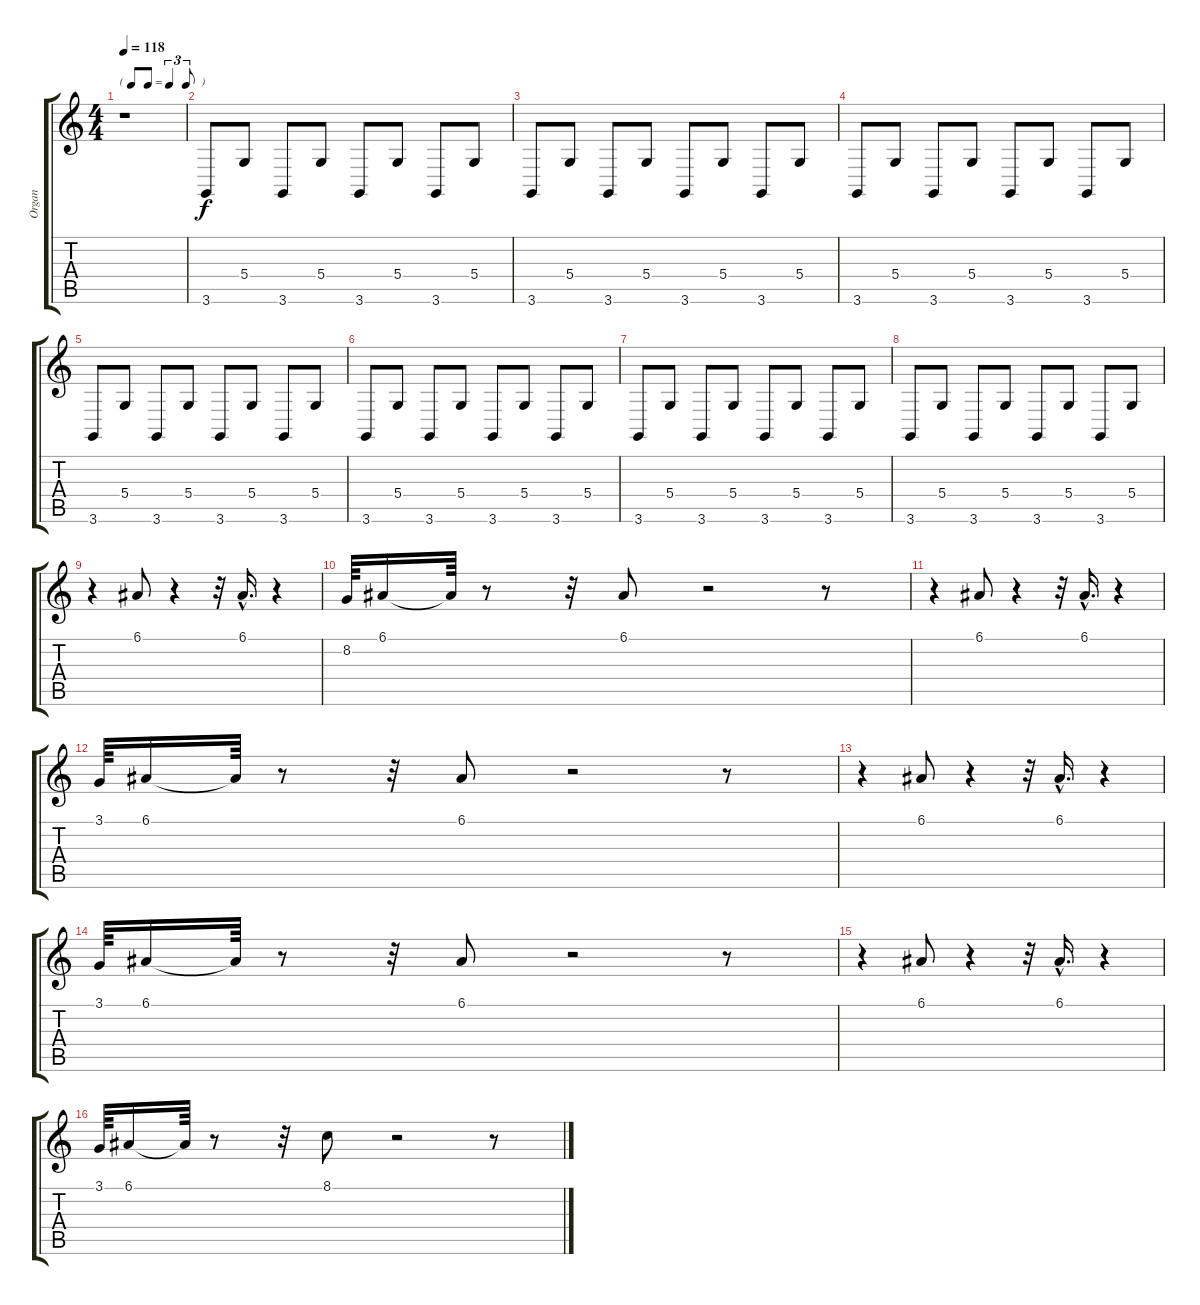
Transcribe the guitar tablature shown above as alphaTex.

\track ("Organ" "Organ") {instrument percussiveorgan}
\staff {score tabs}
\tuning (E4 B3 G3 D3 A2 E2) {hide}
\ts (4 4)
\tf triplet8th
\tempo 118
\clef g2
\ks c
r.1{dy f instrument percussiveorgan} |
3.6.8 5.4.8 3.6.8 5.4.8 3.6.8 5.4.8 3.6.8 5.4.8 |
3.6.8 5.4.8 3.6.8 5.4.8 3.6.8 5.4.8 3.6.8 5.4.8 |
3.6.8 5.4.8 3.6.8 5.4.8 3.6.8 5.4.8 3.6.8 5.4.8 |
3.6.8 5.4.8 3.6.8 5.4.8 3.6.8 5.4.8 3.6.8 5.4.8 |
3.6.8 5.4.8 3.6.8 5.4.8 3.6.8 5.4.8 3.6.8 5.4.8 |
3.6.8 5.4.8 3.6.8 5.4.8 3.6.8 5.4.8 3.6.8 5.4.8 |
3.6.8 5.4.8 3.6.8 5.4.8 3.6.8 5.4.8 3.6.8 5.4.8 |
r.4 6.1.8 r.4 r.32 6.1{hac}.16{d} r.4 |
8.2.64 6.1.16 6.1{t}.64 r.8 r.32 6.1.8 r.2 r.8 |
r.4 6.1.8 r.4 r.32 6.1{hac}.16{d} r.4 |
3.1.64 6.1.16 6.1{t}.64 r.8 r.32 6.1.8 r.2 r.8 |
r.4 6.1.8 r.4 r.32 6.1{hac}.16{d} r.4 |
3.1.64 6.1.16 6.1{t}.64 r.8 r.32 6.1.8 r.2 r.8 |
r.4 6.1.8 r.4 r.32 6.1{hac}.16{d} r.4 |
3.1.64 6.1.16 6.1{t}.64 r.8 r.32 8.1.8 r.2 r.8
